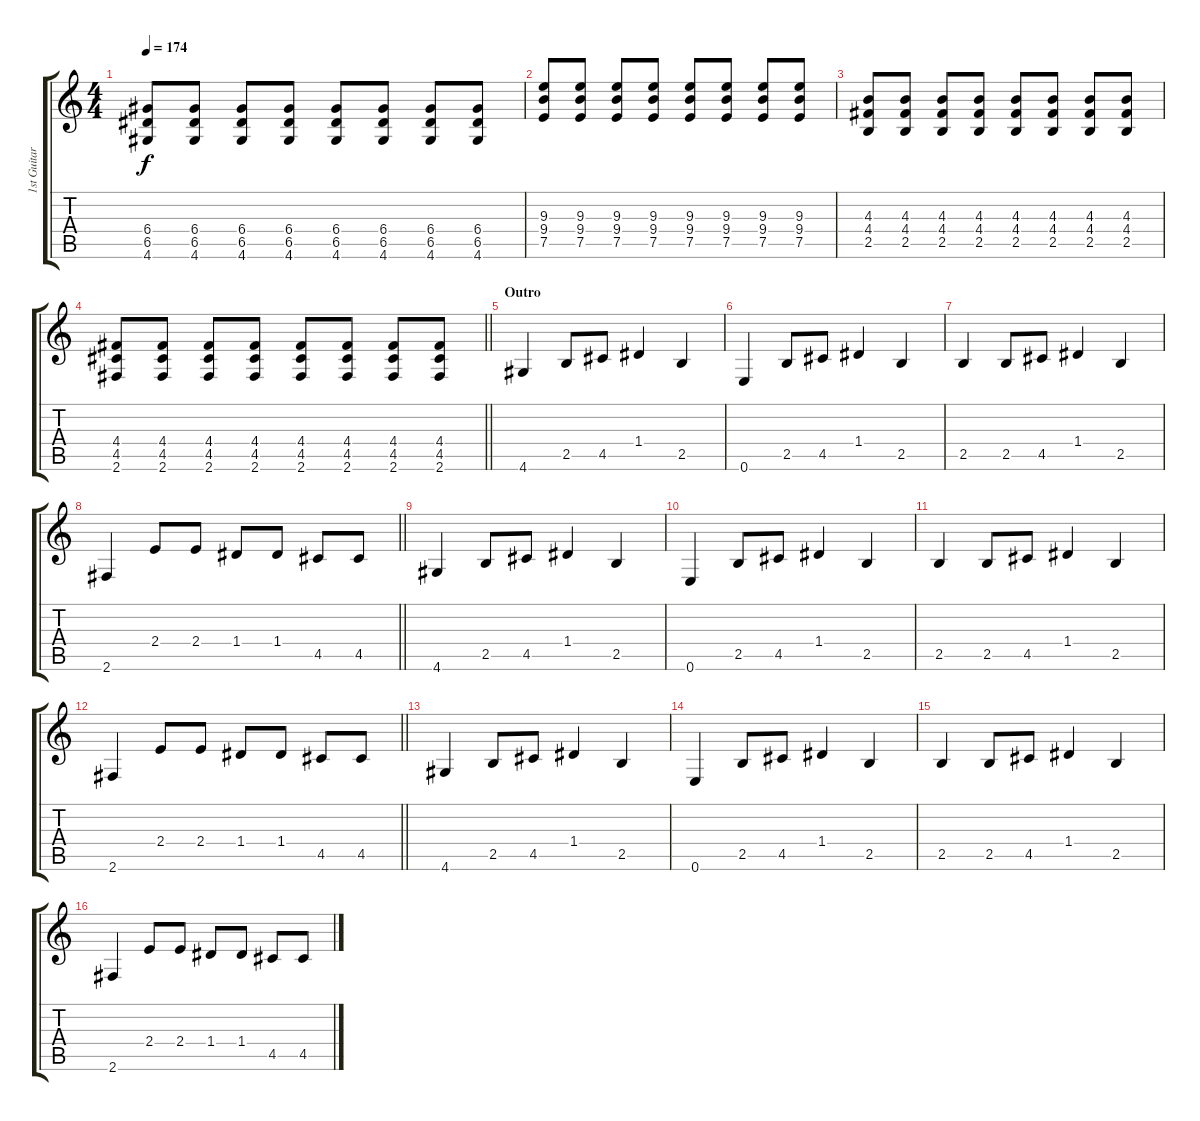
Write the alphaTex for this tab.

\track ("1st Guitar" "1st Guitar") {instrument distortionguitar}
\staff {score tabs}
\tuning (E4 B3 G3 D3 A2 E2) {hide}
\ts (4 4)
\tempo 174
\clef g2
\ks c
(6.4 6.5 4.6).8{dy f} (6.4 6.5 4.6).8 (6.4 6.5 4.6).8 (6.4 6.5 4.6).8 (6.4 6.5 4.6).8 (6.4 6.5 4.6).8 (6.4 6.5 4.6).8 (6.4 6.5 4.6).8 |
(9.3 9.4 7.5).8 (9.3 9.4 7.5).8 (9.3 9.4 7.5).8 (9.3 9.4 7.5).8 (9.3 9.4 7.5).8 (9.3 9.4 7.5).8 (9.3 9.4 7.5).8 (9.3 9.4 7.5).8 |
(4.3 4.4 2.5).8 (4.3 4.4 2.5).8 (4.3 4.4 2.5).8 (4.3 4.4 2.5).8 (4.3 4.4 2.5).8 (4.3 4.4 2.5).8 (4.3 4.4 2.5).8 (4.3 4.4 2.5).8 |
\barLineRight lightlight
(4.4 4.5 2.6).8 (4.4 4.5 2.6).8 (4.4 4.5 2.6).8 (4.4 4.5 2.6).8 (4.4 4.5 2.6).8 (4.4 4.5 2.6).8 (4.4 4.5 2.6).8 (4.4 4.5 2.6).8 |
\section ("" "Outro")
4.6.4 2.5.8 4.5.8 1.4.4 2.5.4 |
0.6.4 2.5.8 4.5.8 1.4.4 2.5.4 |
2.5.4 2.5.8 4.5.8 1.4.4 2.5.4 |
\barLineRight lightlight
2.6.4 2.4.8 2.4.8 1.4.8 1.4.8 4.5.8 4.5.8 |
4.6.4 2.5.8 4.5.8 1.4.4 2.5.4 |
0.6.4 2.5.8 4.5.8 1.4.4 2.5.4 |
2.5.4 2.5.8 4.5.8 1.4.4 2.5.4 |
\barLineRight lightlight
2.6.4 2.4.8 2.4.8 1.4.8 1.4.8 4.5.8 4.5.8 |
4.6.4 2.5.8 4.5.8 1.4.4 2.5.4 |
0.6.4 2.5.8 4.5.8 1.4.4 2.5.4 |
2.5.4 2.5.8 4.5.8 1.4.4 2.5.4 |
2.6.4 2.4.8 2.4.8 1.4.8 1.4.8 4.5.8 4.5.8
